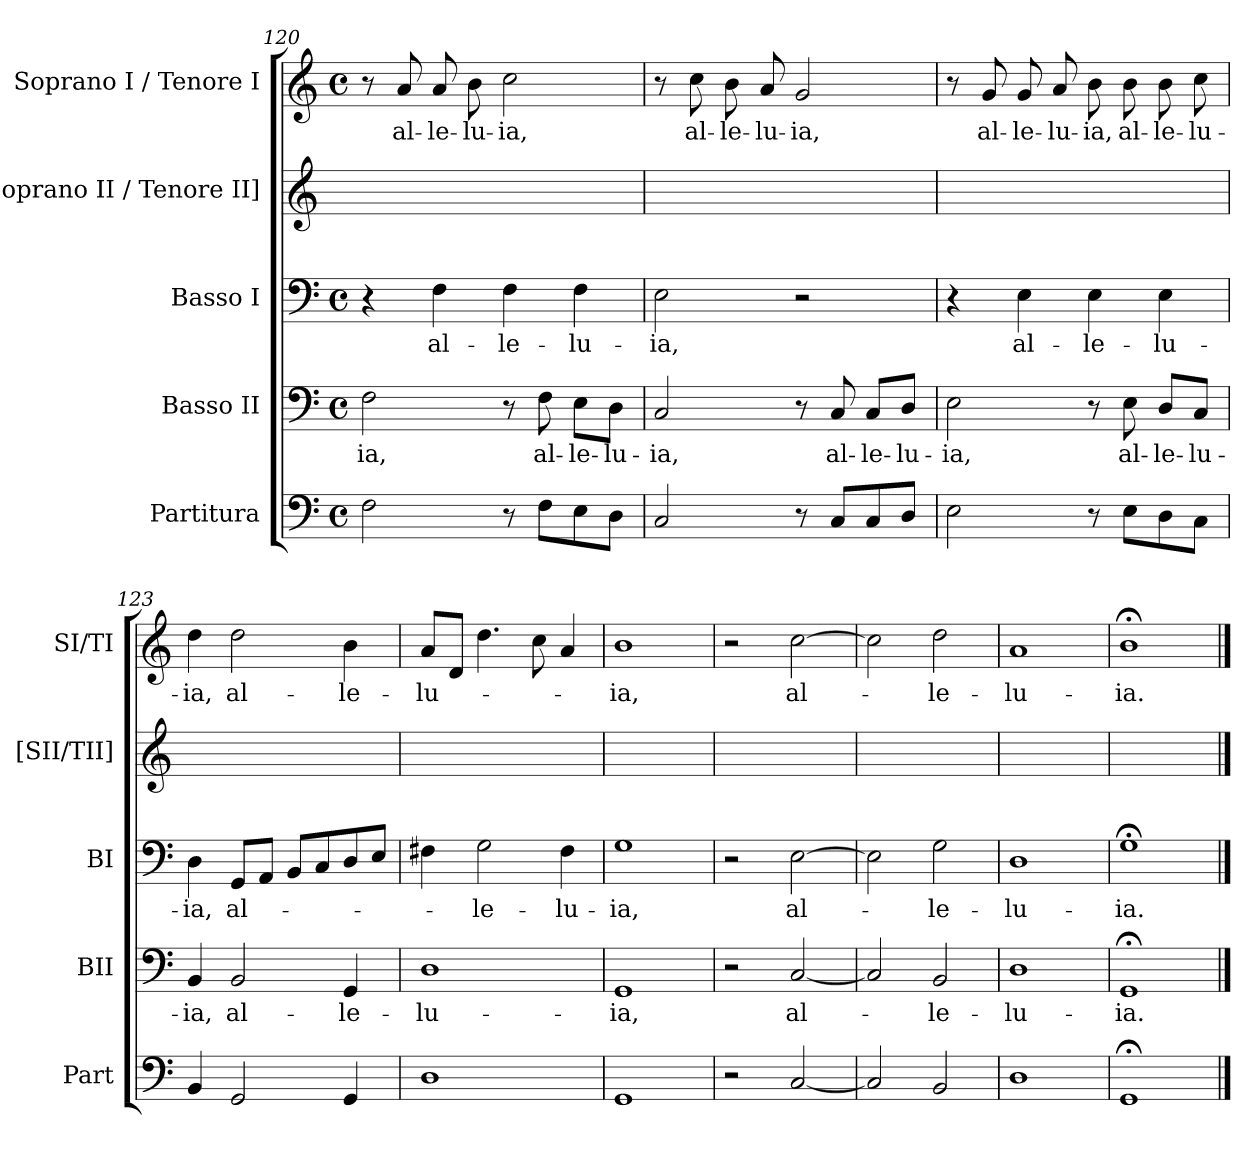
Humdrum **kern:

**kern	**kern	**text	**kern	**text	**kern	**kern	**text
*part5	*part4	*part4	*part3	*part3	*part2	*part1	*part1
*staff5	*staff4	*staff4	*staff3	*staff3	*staff2	*staff1	*staff1
*I"Partitura	*I"Basso II	*	*I"Basso I	*	*I"[Soprano II / Tenore II]	*I"Soprano I / Tenore I	*
*I'Part	*I'BII	*	*I'BI	*	*I'[SII/TII]	*I'SI/TI	*
*clefF4	*clefF4	*	*clefF4	*	*clefG2	*clefG2	*
*k[]	*k[]	*	*k[]	*	*k[]	*k[]	*
*M4/4	*M4/4	*	*M4/4	*	*	*M4/4	*
*met(c)	*met(c)	*	*met(c)	*	*	*met(c)	*
=120	=120	=120	=120	=120	=120	=120	=120
!	!	!LO:LY:b	!	!	!	!	!
2F\	2F\	-ia,	4r	.	1ryy	8r	.
!	!	!	!	!	!	!	!LO:LY:b
.	.	.	.	.	.	8a/	al-
!	!	!	!	!LO:LY:b	!	!	!LO:LY:b
.	.	.	4F\	al-	.	8a/	-le-
!	!	!	!	!	!	!	!LO:LY:b
.	.	.	.	.	.	8b\	-lu-
!	!	!	!	!LO:LY:b	!	!	!LO:LY:b
8r	8r	.	4F\	-le-	.	2cc\	-ia,
!	!	!LO:LY:b	!	!	!	!	!
8F\L	8F\	al-	.	.	.	.	.
!	!	!LO:LY:b	!	!LO:LY:b	!	!	!
8E\	8E\L	-le-	4F\	-lu-	.	.	.
!	!	!LO:LY:b	!	!	!	!	!
8D\J	8D\J	-lu-	.	.	.	.	.
=121	=121	=121	=121	=121	=121	=121	=121
!	!	!LO:LY:b	!	!LO:LY:b	!	!	!
2C/	2C/	-ia,	2E\	-ia,	1ryy	8r	.
!	!	!	!	!	!	!	!LO:LY:b
.	.	.	.	.	.	8cc\	al-
!	!	!	!	!	!	!	!LO:LY:b
.	.	.	.	.	.	8b\	-le-
!	!	!	!	!	!	!	!LO:LY:b
.	.	.	.	.	.	8a/	-lu-
!	!	!	!	!	!	!	!LO:LY:b
8r	8r	.	2r	.	.	2g/	-ia,
!	!	!LO:LY:b	!	!	!	!	!
8C/L	8C/	al-	.	.	.	.	.
!	!	!LO:LY:b	!	!	!	!	!
8C/	8C/L	-le-	.	.	.	.	.
!	!	!LO:LY:b	!	!	!	!	!
8D/J	8D/J	-lu-	.	.	.	.	.
=122	=122	=122	=122	=122	=122	=122	=122
!	!	!LO:LY:b	!	!	!	!	!
2E\	2E\	-ia,	4r	.	1ryy	8r	.
!	!	!	!	!	!	!	!LO:LY:b
.	.	.	.	.	.	8g/	al-
!	!	!	!	!LO:LY:b	!	!	!LO:LY:b
.	.	.	4E\	al-	.	8g/	-le-
!	!	!	!	!	!	!	!LO:LY:b
.	.	.	.	.	.	8a/	-lu-
!	!	!	!	!LO:LY:b	!	!	!LO:LY:b
8r	8r	.	4E\	-le-	.	8b\	-ia,
!	!	!LO:LY:b	!	!	!	!	!LO:LY:b
8E\L	8E\	al-	.	.	.	8b\	al-
!	!	!LO:LY:b	!	!LO:LY:b	!	!	!LO:LY:b
8D\	8D/L	-le-	4E\	-lu-	.	8b\	-le-
!	!	!LO:LY:b	!	!	!	!	!LO:LY:b
8C\J	8C/J	-lu-	.	.	.	8cc\	-lu-
=123	=123	=123	=123	=123	=123	=123	=123
!	!	!LO:LY:b	!	!LO:LY:b	!	!	!LO:LY:b
4BB/	4BB/	-ia,	4D\	-ia,	1ryy	4dd\	-ia,
!	!	!LO:LY:b	!	!LO:LY:b	!	!	!LO:LY:b
2GG/	2BB/	al-	8GG/L	al-	.	2dd\	al-
.	.	.	8AA/J	.	.	.	.
.	.	.	8BB/L	.	.	.	.
.	.	.	8C/	.	.	.	.
!	!	!LO:LY:b	!	!	!	!	!LO:LY:b
4GG/	4GG/	-le-	8D/	.	.	4b\	-le-
.	.	.	8E/J	.	.	.	.
=124	=124	=124	=124	=124	=124	=124	=124
!	!	!LO:LY:b	!	!	!	!	!LO:LY:b
1D	1D	-lu-	4F#X\	.	1ryy	8a/L	-lu-
.	.	.	.	.	.	8d/J	.
!	!	!	!	!LO:LY:b	!	!	!
.	.	.	2G\	-le-	.	4.dd\	.
.	.	.	.	.	.	8cc\	.
!	!	!	!	!LO:LY:b	!	!	!
.	.	.	4F#\	-lu-	.	4a/	.
=125	=125	=125	=125	=125	=125	=125	=125
!	!	!LO:LY:b	!	!LO:LY:b	!	!	!LO:LY:b
1GG	1GG	-ia,	1G	-ia,	1ryy	1b	-ia,
=126	=126	=126	=126	=126	=126	=126	=126
2r	2r	.	2r	.	1ryy	2r	.
!	!	!LO:LY:b	!	!LO:LY:b	!	!	!LO:LY:b
[2C/	[2C/	al-	[2E\	al-	.	[2cc\	al-
=127	=127	=127	=127	=127	=127	=127	=127
2C/]	2C/]	.	2E\]	.	1ryy	2cc\]	.
!	!	!LO:LY:b	!	!LO:LY:b	!	!	!LO:LY:b
2BB/	2BB/	-le-	2G\	-le-	.	2dd\	-le-
=128	=128	=128	=128	=128	=128	=128	=128
!	!	!LO:LY:b	!	!LO:LY:b	!	!	!LO:LY:b
1D	1D	-lu-	1D	-lu-	1ryy	1a	-lu-
=129	=129	=129	=129	=129	=129	=129	=129
!	!	!LO:LY:b	!	!LO:LY:b	!	!	!LO:LY:b
1GG;<	1GG;<	-ia.	1G;<	-ia.	1ryy	1b;<	-ia.
==	==	==	==	==	==	==	==
*-	*-	*-	*-	*-	*-	*-	*-
